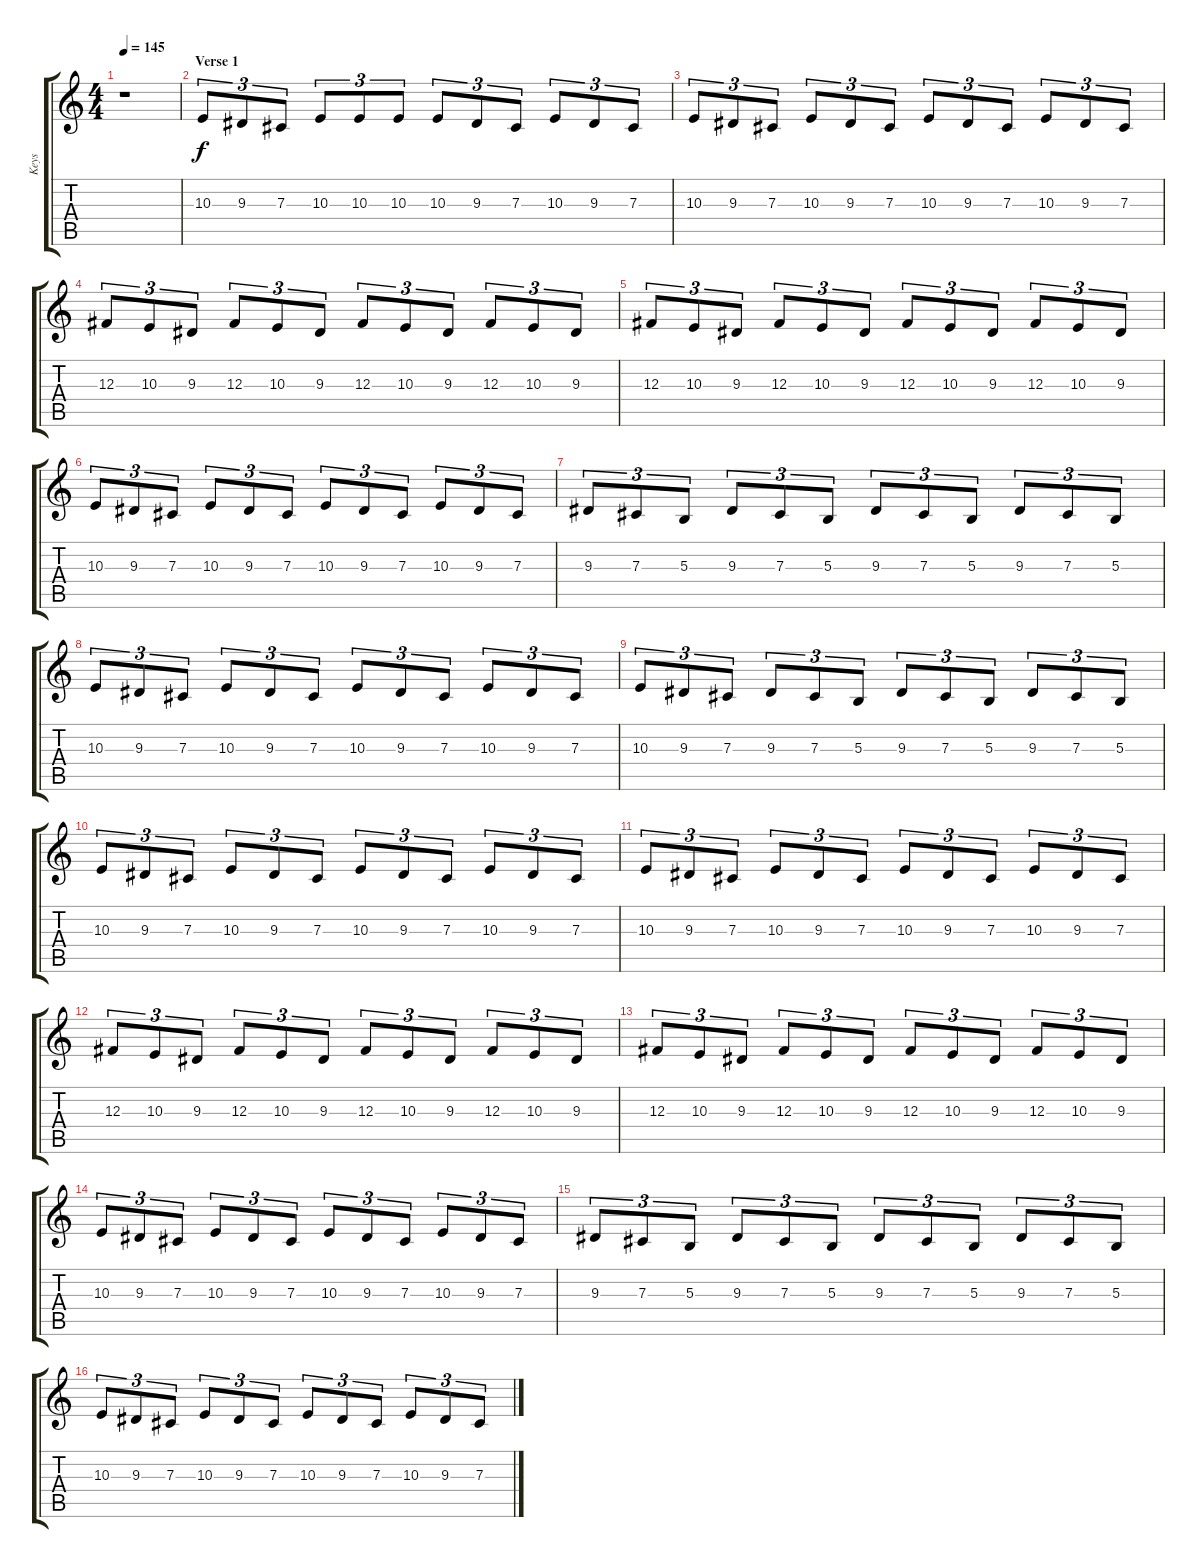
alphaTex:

\track ("Keys" "Keys") {instrument lead2sawtooth}
\staff {score tabs}
\tuning (Eb4 Bb3 Gb3 Db3 Ab2 Eb2) {hide}
\ts (4 4)
\tempo 145
\clef g2
\ks c
r.1{dy f} |
\section ("" "Verse 1")
10.3.8{tu (3 2) volume 14 instrument lead2sawtooth} 9.3.8{tu (3 2)} 7.3.8{tu (3 2)} 10.3.8{tu (3 2) volume 4} 10.3.8{tu (3 2)} 10.3.8{tu (3 2)} 10.3.8{tu (3 2)} 9.3.8{tu (3 2)} 7.3.8{tu (3 2)} 10.3.8{tu (3 2)} 9.3.8{tu (3 2)} 7.3.8{tu (3 2)} |
10.3.8{tu (3 2)} 9.3.8{tu (3 2)} 7.3.8{tu (3 2)} 10.3.8{tu (3 2)} 9.3.8{tu (3 2)} 7.3.8{tu (3 2)} 10.3.8{tu (3 2)} 9.3.8{tu (3 2)} 7.3.8{tu (3 2)} 10.3.8{tu (3 2)} 9.3.8{tu (3 2)} 7.3.8{tu (3 2)} |
12.3.8{tu (3 2)} 10.3.8{tu (3 2)} 9.3.8{tu (3 2)} 12.3.8{tu (3 2) volume 14} 10.3.8{tu (3 2)} 9.3.8{tu (3 2)} 12.3.8{tu (3 2)} 10.3.8{tu (3 2)} 9.3.8{tu (3 2)} 12.3.8{tu (3 2)} 10.3.8{tu (3 2)} 9.3.8{tu (3 2)} |
12.3.8{tu (3 2)} 10.3.8{tu (3 2)} 9.3.8{tu (3 2)} 12.3.8{tu (3 2)} 10.3.8{tu (3 2)} 9.3.8{tu (3 2)} 12.3.8{tu (3 2)} 10.3.8{tu (3 2)} 9.3.8{tu (3 2)} 12.3.8{tu (3 2)} 10.3.8{tu (3 2)} 9.3.8{tu (3 2)} |
10.3.8{tu (3 2)} 9.3.8{tu (3 2)} 7.3.8{tu (3 2)} 10.3.8{tu (3 2)} 9.3.8{tu (3 2)} 7.3.8{tu (3 2)} 10.3.8{tu (3 2)} 9.3.8{tu (3 2)} 7.3.8{tu (3 2)} 10.3.8{tu (3 2) volume 4} 9.3.8{tu (3 2)} 7.3.8{tu (3 2)} |
9.3.8{tu (3 2)} 7.3.8{tu (3 2)} 5.3.8{tu (3 2)} 9.3.8{tu (3 2)} 7.3.8{tu (3 2)} 5.3.8{tu (3 2)} 9.3.8{tu (3 2)} 7.3.8{tu (3 2)} 5.3.8{tu (3 2)} 9.3.8{tu (3 2)} 7.3.8{tu (3 2)} 5.3.8{tu (3 2)} |
10.3.8{tu (3 2) volume 14} 9.3.8{tu (3 2)} 7.3.8{tu (3 2)} 10.3.8{tu (3 2)} 9.3.8{tu (3 2)} 7.3.8{tu (3 2)} 10.3.8{tu (3 2)} 9.3.8{tu (3 2)} 7.3.8{tu (3 2)} 10.3.8{tu (3 2)} 9.3.8{tu (3 2)} 7.3.8{tu (3 2)} |
10.3.8{tu (3 2)} 9.3.8{tu (3 2)} 7.3.8{tu (3 2)} 9.3.8{tu (3 2)} 7.3.8{tu (3 2)} 5.3.8{tu (3 2)} 9.3.8{tu (3 2)} 7.3.8{tu (3 2)} 5.3.8{tu (3 2)} 9.3.8{tu (3 2)} 7.3.8{tu (3 2)} 5.3.8{tu (3 2)} |
10.3.8{tu (3 2)} 9.3.8{tu (3 2)} 7.3.8{tu (3 2)} 10.3.8{tu (3 2) volume 4} 9.3.8{tu (3 2)} 7.3.8{tu (3 2)} 10.3.8{tu (3 2)} 9.3.8{tu (3 2)} 7.3.8{tu (3 2)} 10.3.8{tu (3 2)} 9.3.8{tu (3 2)} 7.3.8{tu (3 2)} |
10.3.8{tu (3 2)} 9.3.8{tu (3 2)} 7.3.8{tu (3 2)} 10.3.8{tu (3 2)} 9.3.8{tu (3 2)} 7.3.8{tu (3 2)} 10.3.8{tu (3 2)} 9.3.8{tu (3 2)} 7.3.8{tu (3 2)} 10.3.8{tu (3 2)} 9.3.8{tu (3 2)} 7.3.8{tu (3 2)} |
12.3.8{tu (3 2)} 10.3.8{tu (3 2)} 9.3.8{tu (3 2)} 12.3.8{tu (3 2) volume 14} 10.3.8{tu (3 2)} 9.3.8{tu (3 2)} 12.3.8{tu (3 2)} 10.3.8{tu (3 2)} 9.3.8{tu (3 2)} 12.3.8{tu (3 2)} 10.3.8{tu (3 2)} 9.3.8{tu (3 2)} |
12.3.8{tu (3 2)} 10.3.8{tu (3 2)} 9.3.8{tu (3 2)} 12.3.8{tu (3 2)} 10.3.8{tu (3 2)} 9.3.8{tu (3 2)} 12.3.8{tu (3 2)} 10.3.8{tu (3 2)} 9.3.8{tu (3 2)} 12.3.8{tu (3 2)} 10.3.8{tu (3 2)} 9.3.8{tu (3 2)} |
10.3.8{tu (3 2)} 9.3.8{tu (3 2)} 7.3.8{tu (3 2)} 10.3.8{tu (3 2)} 9.3.8{tu (3 2)} 7.3.8{tu (3 2)} 10.3.8{tu (3 2)} 9.3.8{tu (3 2)} 7.3.8{tu (3 2)} 10.3.8{tu (3 2) volume 4} 9.3.8{tu (3 2)} 7.3.8{tu (3 2)} |
9.3.8{tu (3 2)} 7.3.8{tu (3 2)} 5.3.8{tu (3 2)} 9.3.8{tu (3 2)} 7.3.8{tu (3 2)} 5.3.8{tu (3 2)} 9.3.8{tu (3 2)} 7.3.8{tu (3 2)} 5.3.8{tu (3 2)} 9.3.8{tu (3 2)} 7.3.8{tu (3 2)} 5.3.8{tu (3 2)} |
10.3.8{tu (3 2) volume 14} 9.3.8{tu (3 2)} 7.3.8{tu (3 2)} 10.3.8{tu (3 2)} 9.3.8{tu (3 2)} 7.3.8{tu (3 2)} 10.3.8{tu (3 2)} 9.3.8{tu (3 2)} 7.3.8{tu (3 2)} 10.3.8{tu (3 2)} 9.3.8{tu (3 2)} 7.3.8{tu (3 2)}
